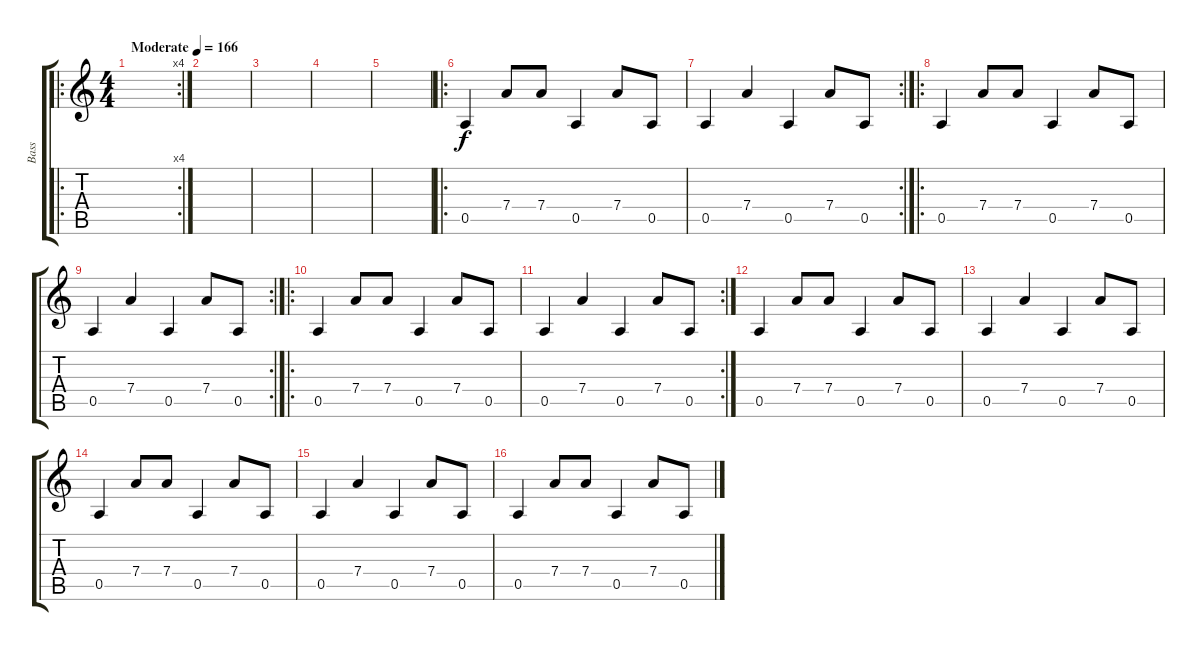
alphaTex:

\track ("Bass" "Bass") {instrument synthbass2}
\staff {score tabs}
\tuning (E4 B3 G3 D3 A2 E2) {hide}
\ro
\rc 4
\ts (4 4)
\tempo (166 "Moderate")
\clef g2
\ks c
|
|
|
|
|
\ro
0.5.4 7.4.8 7.4.8 0.5.4 7.4.8 0.5.8 |
\rc 2
0.5.4 7.4.4 0.5.4 7.4.8 0.5.8 |
\ro
0.5.4 7.4.8 7.4.8 0.5.4 7.4.8 0.5.8 |
\rc 2
0.5.4 7.4.4 0.5.4 7.4.8 0.5.8 |
\ro
0.5.4 7.4.8 7.4.8 0.5.4 7.4.8 0.5.8 |
\rc 2
0.5.4 7.4.4 0.5.4 7.4.8 0.5.8 |
0.5.4 7.4.8 7.4.8 0.5.4 7.4.8 0.5.8 |
0.5.4 7.4.4 0.5.4 7.4.8 0.5.8 |
0.5.4 7.4.8 7.4.8 0.5.4 7.4.8 0.5.8 |
0.5.4 7.4.4 0.5.4 7.4.8 0.5.8 |
0.5.4 7.4.8 7.4.8 0.5.4 7.4.8 0.5.8
